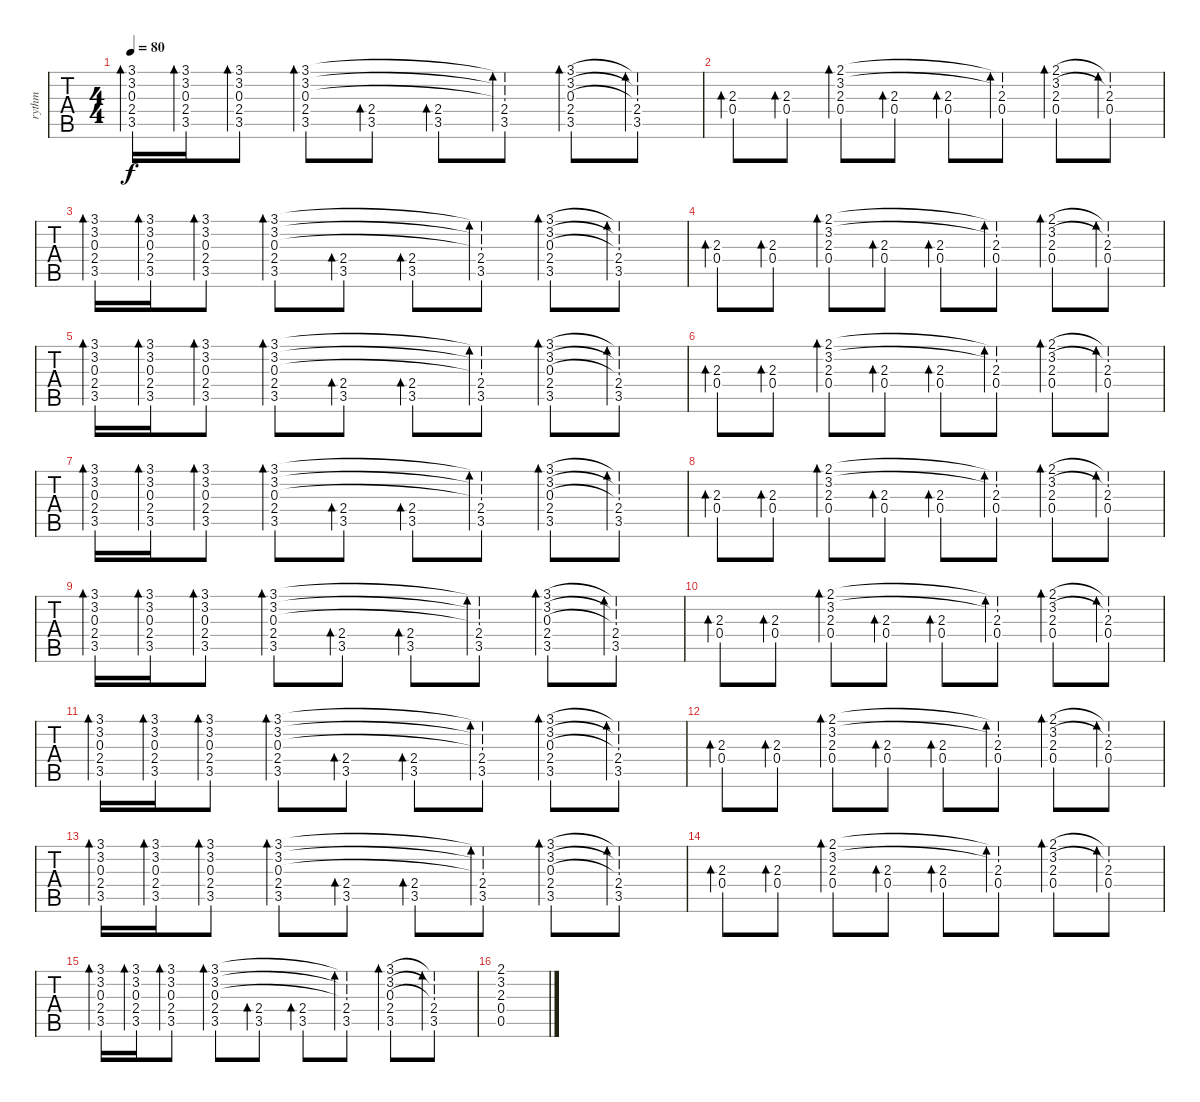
\track ("rythm" "rythm") {instrument acousticguitarsteel}
\staff {tabs}
\tuning (E4 B3 G3 D3 A2 E2) {hide}
\ts (4 4)
\tempo 80
\clef g2
\ks c
(3.1 3.2 0.3 2.4 3.5).16{bd 30 dy f} (3.1 3.2 0.3 2.4 3.5).16{bd 30} (3.1 3.2 0.3 2.4 3.5).8{bd 30} (3.1 3.2 0.3 2.4 3.5).8{bd 30} (2.4 3.5).8{bd 30} (2.4 3.5).8{bd 30} (3.1{t} 3.2{t} 0.3{t} 2.4 3.5).8{bd 30} (3.1 3.2 0.3 2.4 3.5).8{bd 30} (3.1{t} 3.2{t} 0.3{t} 2.4 3.5).8{bd 30} |
(2.3 0.4).8{bd 30} (2.3 0.4).8{bd 30} (2.1 3.2 2.3 0.4).8{bd 30} (2.3 0.4).8{bd 30} (2.3 0.4).8{bd 30} (2.1{t} 3.2{t} 2.3 0.4).8{bd 30} (2.1 3.2 2.3 0.4).8{bd 30} (2.1{t} 3.2{t} 2.3 0.4).8{bd 30} |
(3.1 3.2 0.3 2.4 3.5).16{bd 30} (3.1 3.2 0.3 2.4 3.5).16{bd 30} (3.1 3.2 0.3 2.4 3.5).8{bd 30} (3.1 3.2 0.3 2.4 3.5).8{bd 30} (2.4 3.5).8{bd 30} (2.4 3.5).8{bd 30} (3.1{t} 3.2{t} 0.3{t} 2.4 3.5).8{bd 30} (3.1 3.2 0.3 2.4 3.5).8{bd 30} (3.1{t} 3.2{t} 0.3{t} 2.4 3.5).8{bd 30} |
(2.3 0.4).8{bd 30} (2.3 0.4).8{bd 30} (2.1 3.2 2.3 0.4).8{bd 30} (2.3 0.4).8{bd 30} (2.3 0.4).8{bd 30} (2.1{t} 3.2{t} 2.3 0.4).8{bd 30} (2.1 3.2 2.3 0.4).8{bd 30} (2.1{t} 3.2{t} 2.3 0.4).8{bd 30} |
(3.1 3.2 0.3 2.4 3.5).16{bd 30} (3.1 3.2 0.3 2.4 3.5).16{bd 30} (3.1 3.2 0.3 2.4 3.5).8{bd 30} (3.1 3.2 0.3 2.4 3.5).8{bd 30} (2.4 3.5).8{bd 30} (2.4 3.5).8{bd 30} (3.1{t} 3.2{t} 0.3{t} 2.4 3.5).8{bd 30} (3.1 3.2 0.3 2.4 3.5).8{bd 30} (3.1{t} 3.2{t} 0.3{t} 2.4 3.5).8{bd 30} |
(2.3 0.4).8{bd 30} (2.3 0.4).8{bd 30} (2.1 3.2 2.3 0.4).8{bd 30} (2.3 0.4).8{bd 30} (2.3 0.4).8{bd 30} (2.1{t} 3.2{t} 2.3 0.4).8{bd 30} (2.1 3.2 2.3 0.4).8{bd 30} (2.1{t} 3.2{t} 2.3 0.4).8{bd 30} |
(3.1 3.2 0.3 2.4 3.5).16{bd 30} (3.1 3.2 0.3 2.4 3.5).16{bd 30} (3.1 3.2 0.3 2.4 3.5).8{bd 30} (3.1 3.2 0.3 2.4 3.5).8{bd 30} (2.4 3.5).8{bd 30} (2.4 3.5).8{bd 30} (3.1{t} 3.2{t} 0.3{t} 2.4 3.5).8{bd 30} (3.1 3.2 0.3 2.4 3.5).8{bd 30} (3.1{t} 3.2{t} 0.3{t} 2.4 3.5).8{bd 30} |
(2.3 0.4).8{bd 30} (2.3 0.4).8{bd 30} (2.1 3.2 2.3 0.4).8{bd 30} (2.3 0.4).8{bd 30} (2.3 0.4).8{bd 30} (2.1{t} 3.2{t} 2.3 0.4).8{bd 30} (2.1 3.2 2.3 0.4).8{bd 30} (2.1{t} 3.2{t} 2.3 0.4).8{bd 30} |
(3.1 3.2 0.3 2.4 3.5).16{bd 30} (3.1 3.2 0.3 2.4 3.5).16{bd 30} (3.1 3.2 0.3 2.4 3.5).8{bd 30} (3.1 3.2 0.3 2.4 3.5).8{bd 30} (2.4 3.5).8{bd 30} (2.4 3.5).8{bd 30} (3.1{t} 3.2{t} 0.3{t} 2.4 3.5).8{bd 30} (3.1 3.2 0.3 2.4 3.5).8{bd 30} (3.1{t} 3.2{t} 0.3{t} 2.4 3.5).8{bd 30} |
(2.3 0.4).8{bd 30} (2.3 0.4).8{bd 30} (2.1 3.2 2.3 0.4).8{bd 30} (2.3 0.4).8{bd 30} (2.3 0.4).8{bd 30} (2.1{t} 3.2{t} 2.3 0.4).8{bd 30} (2.1 3.2 2.3 0.4).8{bd 30} (2.1{t} 3.2{t} 2.3 0.4).8{bd 30} |
(3.1 3.2 0.3 2.4 3.5).16{bd 30} (3.1 3.2 0.3 2.4 3.5).16{bd 30} (3.1 3.2 0.3 2.4 3.5).8{bd 30} (3.1 3.2 0.3 2.4 3.5).8{bd 30} (2.4 3.5).8{bd 30} (2.4 3.5).8{bd 30} (3.1{t} 3.2{t} 0.3{t} 2.4 3.5).8{bd 30} (3.1 3.2 0.3 2.4 3.5).8{bd 30} (3.1{t} 3.2{t} 0.3{t} 2.4 3.5).8{bd 30} |
(2.3 0.4).8{bd 30} (2.3 0.4).8{bd 30} (2.1 3.2 2.3 0.4).8{bd 30} (2.3 0.4).8{bd 30} (2.3 0.4).8{bd 30} (2.1{t} 3.2{t} 2.3 0.4).8{bd 30} (2.1 3.2 2.3 0.4).8{bd 30} (2.1{t} 3.2{t} 2.3 0.4).8{bd 30} |
(3.1 3.2 0.3 2.4 3.5).16{bd 30} (3.1 3.2 0.3 2.4 3.5).16{bd 30} (3.1 3.2 0.3 2.4 3.5).8{bd 30} (3.1 3.2 0.3 2.4 3.5).8{bd 30} (2.4 3.5).8{bd 30} (2.4 3.5).8{bd 30} (3.1{t} 3.2{t} 0.3{t} 2.4 3.5).8{bd 30} (3.1 3.2 0.3 2.4 3.5).8{bd 30} (3.1{t} 3.2{t} 0.3{t} 2.4 3.5).8{bd 30} |
(2.3 0.4).8{bd 30} (2.3 0.4).8{bd 30} (2.1 3.2 2.3 0.4).8{bd 30} (2.3 0.4).8{bd 30} (2.3 0.4).8{bd 30} (2.1{t} 3.2{t} 2.3 0.4).8{bd 30} (2.1 3.2 2.3 0.4).8{bd 30} (2.1{t} 3.2{t} 2.3 0.4).8{bd 30} |
(3.1 3.2 0.3 2.4 3.5).16{bd 30} (3.1 3.2 0.3 2.4 3.5).16{bd 30} (3.1 3.2 0.3 2.4 3.5).8{bd 30} (3.1 3.2 0.3 2.4 3.5).8{bd 30} (2.4 3.5).8{bd 30} (2.4 3.5).8{bd 30} (3.1{t} 3.2{t} 0.3{t} 2.4 3.5).8{bd 30} (3.1 3.2 0.3 2.4 3.5).8{bd 30} (3.1{t} 3.2{t} 0.3{t} 2.4 3.5).8{bd 30} |
(2.1 3.2 2.3 0.4 0.5).1
